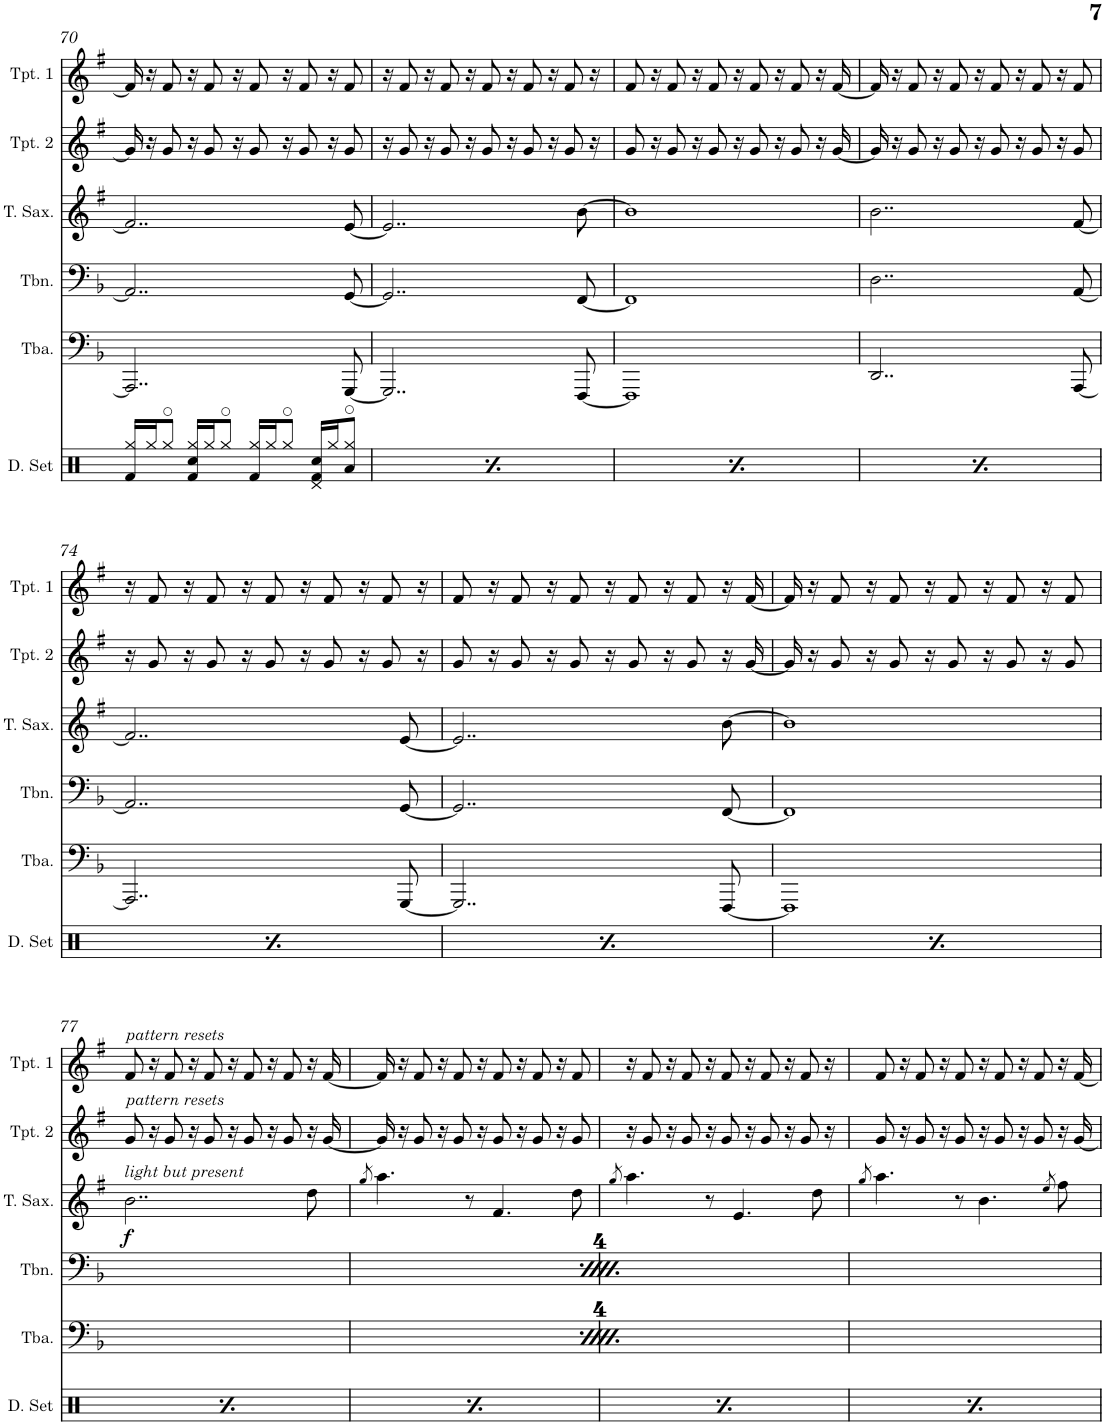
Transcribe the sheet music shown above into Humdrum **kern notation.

**kern	**kern	**kern	**dynam	**kern	**kern
*part5	*part4	*part3	*part3	*part2	*part1
*staff5	*staff4	*staff3	*staff3	*staff2	*staff1
*I"Tuba	*I"Trombone	*I"Tenor Saxophone	*	*I"Trumpet 2	*I"Trumpet 1
*I'Tba.	*I'Tbn.	*I'T. Sax.	*	*I'Tpt. 2	*I'Tpt. 1
!!LO:PB:g=z
*clefF4	*clefF4	*clefG2	*	*clefG2	*clefG2
*	*	*Trd8c14	*	*Trd1c2	*Trd1c2
*k[b-]	*k[b-]	*k[f#]	*	*k[f#]	*k[f#]
*M4/4	*M4/4	*M4/4	*	*M4/4	*M4/4
=70	=70	=70	=70	=70	=70
2..AAA/]	2..AA/]	2..f#/]	.	16g/]	16f#/]
.	.	.	.	16r	16r
.	.	.	.	8g/	8f#/
.	.	.	.	16r	16r
.	.	.	.	8g/	8f#/
.	.	.	.	16r	16r
.	.	.	.	8g/	8f#/
.	.	.	.	16r	16r
.	.	.	.	8g/	8f#/
.	.	.	.	16r	16r
[8GGG/	[8GG/	[8e/	.	8g/	8f#/
=71	=71	=71	=71	=71	=71
2..GGG/]	2..GG/]	2..e/]	.	16r	16r
.	.	.	.	8g/	8f#/
.	.	.	.	16r	16r
.	.	.	.	8g/	8f#/
.	.	.	.	16r	16r
.	.	.	.	8g/	8f#/
.	.	.	.	16r	16r
.	.	.	.	8g/	8f#/
.	.	.	.	16r	16r
.	.	.	.	8g/	8f#/
[8FFF/	[8FF/	[8b\	.	.	.
.	.	.	.	16r	16r
=72	=72	=72	=72	=72	=72
1FFF]	1FF]	1b]	.	8g/	8f#/
.	.	.	.	16r	16r
.	.	.	.	8g/	8f#/
.	.	.	.	16r	16r
.	.	.	.	8g/	8f#/
.	.	.	.	16r	16r
.	.	.	.	8g/	8f#/
.	.	.	.	16r	16r
.	.	.	.	8g/	8f#/
.	.	.	.	16r	16r
.	.	.	.	[16g/	[16f#/
=73	=73	=73	=73	=73	=73
2..DD/	2..D\	2..b\	.	16g/]	16f#/]
.	.	.	.	16r	16r
.	.	.	.	8g/	8f#/
.	.	.	.	16r	16r
.	.	.	.	8g/	8f#/
.	.	.	.	16r	16r
.	.	.	.	8g/	8f#/
.	.	.	.	16r	16r
.	.	.	.	8g/	8f#/
.	.	.	.	16r	16r
[8AAA/	[8AA/	[8f#/	.	8g/	8f#/
!!LO:LB:g=z
=74	=74	=74	=74	=74	=74
2..AAA/]	2..AA/]	2..f#/]	.	16r	16r
.	.	.	.	8g/	8f#/
.	.	.	.	16r	16r
.	.	.	.	8g/	8f#/
.	.	.	.	16r	16r
.	.	.	.	8g/	8f#/
.	.	.	.	16r	16r
.	.	.	.	8g/	8f#/
.	.	.	.	16r	16r
.	.	.	.	8g/	8f#/
[8GGG/	[8GG/	[8e/	.	.	.
.	.	.	.	16r	16r
=75	=75	=75	=75	=75	=75
2..GGG/]	2..GG/]	2..e/]	.	8g/	8f#/
.	.	.	.	16r	16r
.	.	.	.	8g/	8f#/
.	.	.	.	16r	16r
.	.	.	.	8g/	8f#/
.	.	.	.	16r	16r
.	.	.	.	8g/	8f#/
.	.	.	.	16r	16r
.	.	.	.	8g/	8f#/
[8FFF/	[8FF/	[8b\	.	16r	16r
.	.	.	.	[16g/	[16f#/
=76	=76	=76	=76	=76	=76
1FFF]	1FF]	1b]	.	16g/]	16f#/]
.	.	.	.	16r	16r
.	.	.	.	8g/	8f#/
.	.	.	.	16r	16r
.	.	.	.	8g/	8f#/
.	.	.	.	16r	16r
.	.	.	.	8g/	8f#/
.	.	.	.	16r	16r
.	.	.	.	8g/	8f#/
.	.	.	.	16r	16r
.	.	.	.	8g/	8f#/
!!LO:LB:g=z
=77	=77	=77	=77	=77	=77
!	!	!	!	!	!LO:TX:a:i:t=pattern resets
!	!	!	!	!LO:TX:a:i:t=pattern resets	!
!	!	!LO:TX:a:i:t=light but present	!	!	!
!	!	!	!LO:DY:b	!	!
2..DD/	2..D\	2..b\	f	8g/	8f#/
.	.	.	.	16r	16r
.	.	.	.	8g/	8f#/
.	.	.	.	16r	16r
.	.	.	.	8g/	8f#/
.	.	.	.	16r	16r
.	.	.	.	8g/	8f#/
.	.	.	.	16r	16r
.	.	.	.	8g/	8f#/
[8AAA/	[8AA/	8dd\	.	16r	16r
.	.	.	.	[16g/	[16f#/
=78	=78	=78	=78	=78	=78
.	.	8qgg/	.	.	.
2..AAA/]	2..AA/]	4.aa\	.	16g/]	16f#/]
.	.	.	.	16r	16r
.	.	.	.	8g/	8f#/
.	.	.	.	16r	16r
.	.	.	.	8g/	8f#/
.	.	8r	.	.	.
.	.	.	.	16r	16r
.	.	4.f#/	.	8g/	8f#/
.	.	.	.	16r	16r
.	.	.	.	8g/	8f#/
.	.	.	.	16r	16r
[8GGG/	[8GG/	8dd\	.	8g/	8f#/
=79	=79	=79	=79	=79	=79
.	.	8qgg/	.	.	.
2..GGG/]	2..GG/]	4.aa\	.	16r	16r
.	.	.	.	8g/	8f#/
.	.	.	.	16r	16r
.	.	.	.	8g/	8f#/
.	.	8r	.	16r	16r
.	.	.	.	8g/	8f#/
.	.	4.e/	.	.	.
.	.	.	.	16r	16r
.	.	.	.	8g/	8f#/
.	.	.	.	16r	16r
.	.	.	.	8g/	8f#/
[8FFF/	[8FF/	8dd\	.	.	.
.	.	.	.	16r	16r
=80	=80	=80	=80	=80	=80
.	.	8qgg/	.	.	.
1FFF]	1FF]	4.aa\	.	8g/	8f#/
.	.	.	.	16r	16r
.	.	.	.	8g/	8f#/
.	.	.	.	16r	16r
.	.	8r	.	8g/	8f#/
.	.	4.b\	.	16r	16r
.	.	.	.	8g/	8f#/
.	.	.	.	16r	16r
.	.	.	.	8g/	8f#/
.	.	8qee/	.	.	.
.	.	8ff#\	.	16r	16r
.	.	.	.	[16g/	[16f#/
=	=	=	=	=	=
*-	*-	*-	*-	*-	*-
